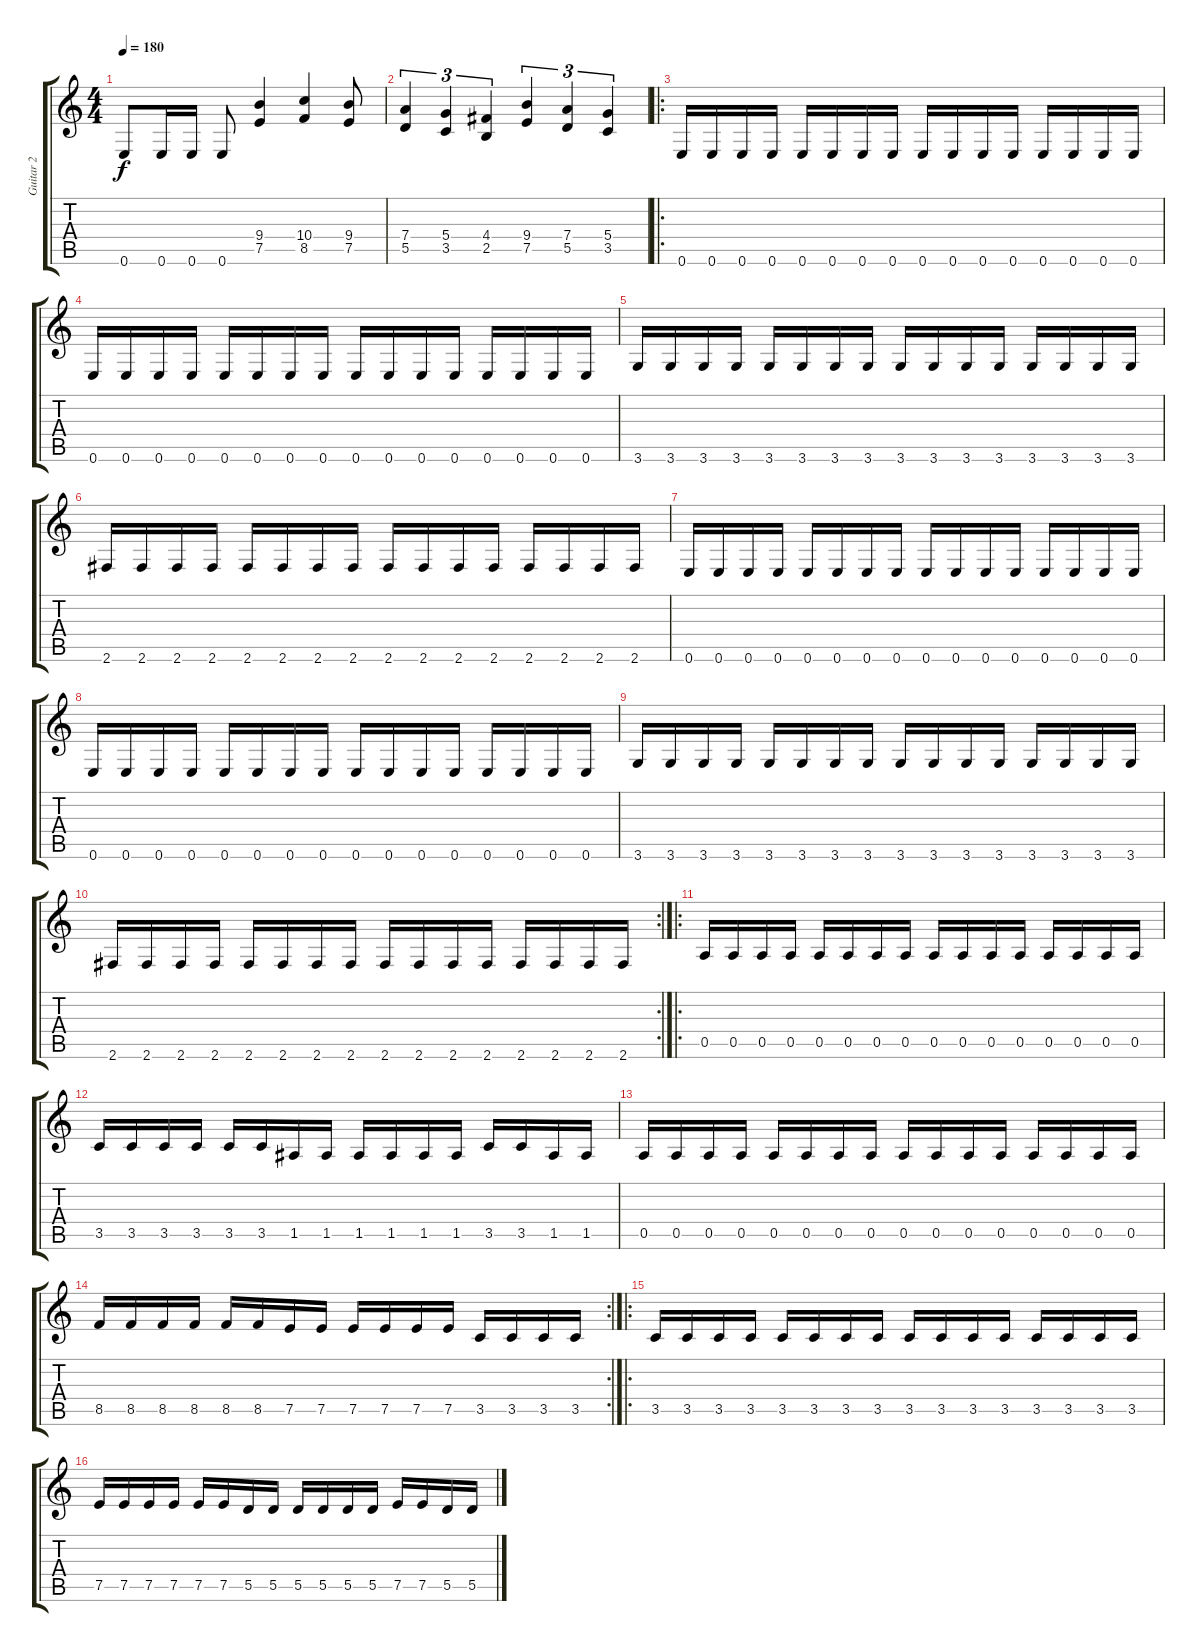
\track ("Guitar 2" "Guitar 2") {instrument overdrivenguitar}
\staff {score tabs}
\tuning (E4 B3 G3 D3 A2 E2) {hide}
\ts (4 4)
\tempo 180
\clef g2
\ks c
0.6.8{dy f} 0.6.16 0.6.16 0.6.8 (9.4 7.5).4 (10.4 8.5).4 (9.4 7.5).8 |
(7.4 5.5).4{tu (3 2)} (5.4 3.5).4{tu (3 2)} (4.4 2.5).4{tu (3 2)} (9.4 7.5).4{tu (3 2)} (7.4 5.5).4{tu (3 2)} (5.4 3.5).4{tu (3 2)} |
\ro
0.6.16 0.6.16 0.6.16 0.6.16 0.6.16 0.6.16 0.6.16 0.6.16 0.6.16 0.6.16 0.6.16 0.6.16 0.6.16 0.6.16 0.6.16 0.6.16 |
0.6.16 0.6.16 0.6.16 0.6.16 0.6.16 0.6.16 0.6.16 0.6.16 0.6.16 0.6.16 0.6.16 0.6.16 0.6.16 0.6.16 0.6.16 0.6.16 |
3.6.16 3.6.16 3.6.16 3.6.16 3.6.16 3.6.16 3.6.16 3.6.16 3.6.16 3.6.16 3.6.16 3.6.16 3.6.16 3.6.16 3.6.16 3.6.16 |
2.6.16 2.6.16 2.6.16 2.6.16 2.6.16 2.6.16 2.6.16 2.6.16 2.6.16 2.6.16 2.6.16 2.6.16 2.6.16 2.6.16 2.6.16 2.6.16 |
0.6.16 0.6.16 0.6.16 0.6.16 0.6.16 0.6.16 0.6.16 0.6.16 0.6.16 0.6.16 0.6.16 0.6.16 0.6.16 0.6.16 0.6.16 0.6.16 |
0.6.16 0.6.16 0.6.16 0.6.16 0.6.16 0.6.16 0.6.16 0.6.16 0.6.16 0.6.16 0.6.16 0.6.16 0.6.16 0.6.16 0.6.16 0.6.16 |
3.6.16 3.6.16 3.6.16 3.6.16 3.6.16 3.6.16 3.6.16 3.6.16 3.6.16 3.6.16 3.6.16 3.6.16 3.6.16 3.6.16 3.6.16 3.6.16 |
\rc 2
2.6.16 2.6.16 2.6.16 2.6.16 2.6.16 2.6.16 2.6.16 2.6.16 2.6.16 2.6.16 2.6.16 2.6.16 2.6.16 2.6.16 2.6.16 2.6.16 |
\ro
0.5.16 0.5.16 0.5.16 0.5.16 0.5.16 0.5.16 0.5.16 0.5.16 0.5.16 0.5.16 0.5.16 0.5.16 0.5.16 0.5.16 0.5.16 0.5.16 |
3.5.16 3.5.16 3.5.16 3.5.16 3.5.16 3.5.16 1.5.16 1.5.16 1.5.16 1.5.16 1.5.16 1.5.16 3.5.16 3.5.16 1.5.16 1.5.16 |
0.5.16 0.5.16 0.5.16 0.5.16 0.5.16 0.5.16 0.5.16 0.5.16 0.5.16 0.5.16 0.5.16 0.5.16 0.5.16 0.5.16 0.5.16 0.5.16 |
\rc 2
8.5.16 8.5.16 8.5.16 8.5.16 8.5.16 8.5.16 7.5.16 7.5.16 7.5.16 7.5.16 7.5.16 7.5.16 3.5.16 3.5.16 3.5.16 3.5.16 |
\ro
3.5.16 3.5.16 3.5.16 3.5.16 3.5.16 3.5.16 3.5.16 3.5.16 3.5.16 3.5.16 3.5.16 3.5.16 3.5.16 3.5.16 3.5.16 3.5.16 |
7.5.16 7.5.16 7.5.16 7.5.16 7.5.16 7.5.16 5.5.16 5.5.16 5.5.16 5.5.16 5.5.16 5.5.16 7.5.16 7.5.16 5.5.16 5.5.16
